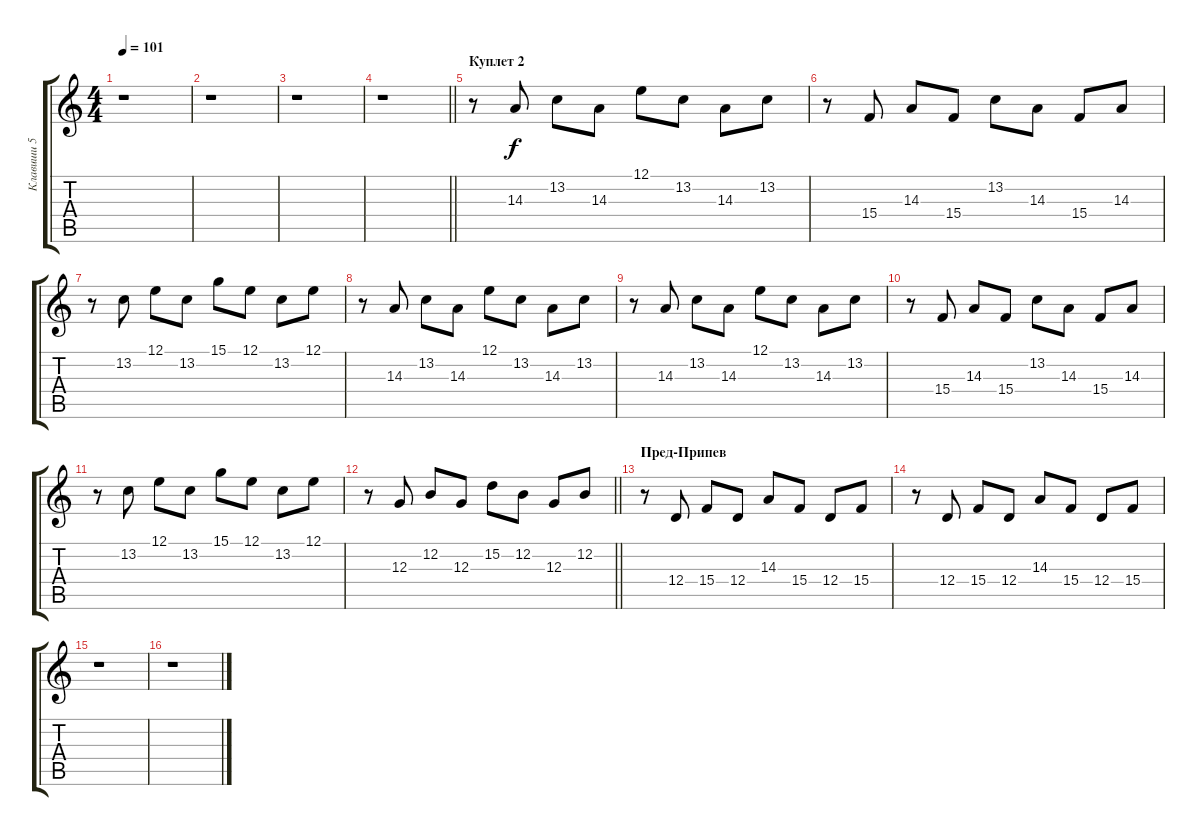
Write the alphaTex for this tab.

\track ("Клавиши 5" "Клавиши 5") {instrument pizzicatostrings}
\staff {score tabs}
\tuning (E4 B3 G3 D3 A2 E2) {hide}
\ts (4 4)
\tempo 101
\clef g2
\ks c
r.1{dy f} |
r.1 |
r.1 |
\barLineRight lightlight
r.1 |
\section ("" "Куплет 2")
r.8 14.3.8 13.2.8 14.3.8 12.1.8 13.2.8 14.3.8 13.2.8 |
r.8 15.4.8 14.3.8 15.4.8 13.2.8 14.3.8 15.4.8 14.3.8 |
r.8 13.2.8 12.1.8 13.2.8 15.1.8 12.1.8 13.2.8 12.1.8 |
r.8 14.3.8 13.2.8 14.3.8 12.1.8 13.2.8 14.3.8 13.2.8 |
r.8 14.3.8 13.2.8 14.3.8 12.1.8 13.2.8 14.3.8 13.2.8 |
r.8 15.4.8 14.3.8 15.4.8 13.2.8 14.3.8 15.4.8 14.3.8 |
r.8 13.2.8 12.1.8 13.2.8 15.1.8 12.1.8 13.2.8 12.1.8 |
\barLineRight lightlight
r.8 12.3.8 12.2.8 12.3.8 15.2.8 12.2.8 12.3.8 12.2.8 |
\section ("" "Пред-Припев")
r.8 12.4.8 15.4.8 12.4.8 14.3.8 15.4.8 12.4.8 15.4.8 |
r.8 12.4.8 15.4.8 12.4.8 14.3.8 15.4.8 12.4.8 15.4.8 |
r.1 |
r.1
